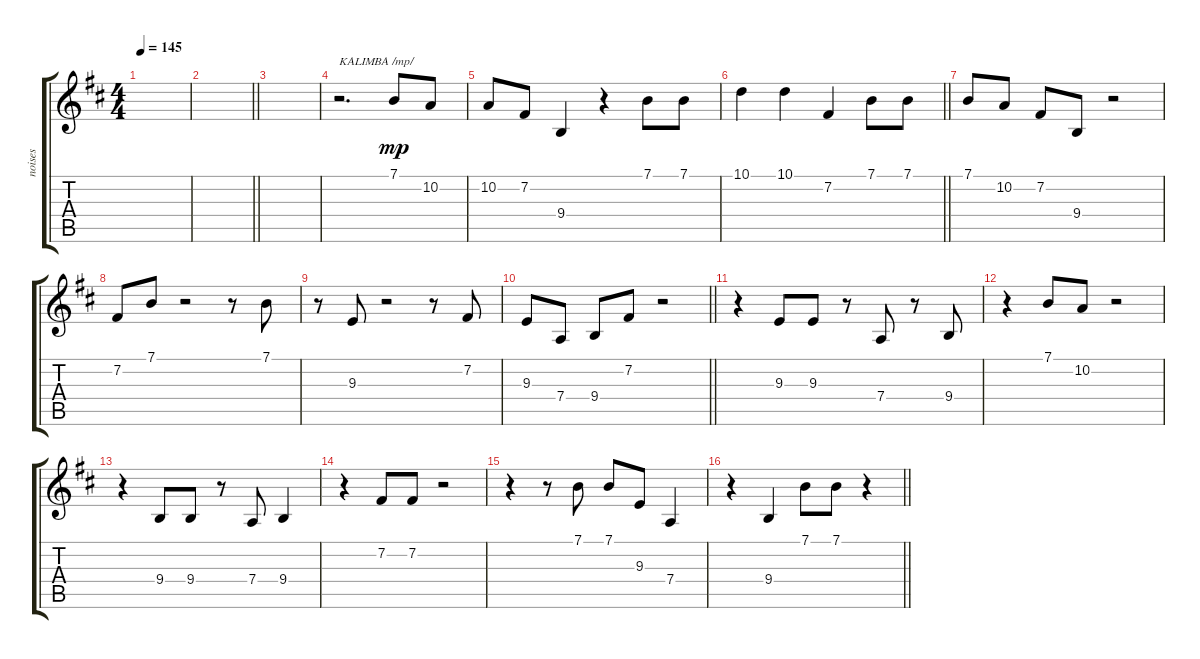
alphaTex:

\track ("noises" "noises") {instrument reversecymbal}
\staff {score tabs}
\tuning (E4 B3 G3 D3 A2 E2) {hide}
\ts (4 4)
\tempo 145
\clef g2
\ks d
|
\barLineRight lightlight
|
|
r.2{d txt "KALIMBA /mp/" instrument kalimba} 7.1.8{dy mp} 10.2.8 |
10.2.8 7.2.8 9.4.4 r.4 7.1.8 7.1.8 |
\barLineRight lightlight
10.1.4 10.1.4 7.2.4 7.1.8 7.1.8 |
7.1.8 10.2.8 7.2.8 9.4.8 r.2 |
7.2.8 7.1.8 r.2 r.8 7.1.8 |
r.8 9.3.8 r.2 r.8 7.2.8 |
\barLineRight lightlight
9.3.8 7.4.8 9.4.8 7.2.8 r.2 |
r.4 9.3.8 9.3.8 r.8 7.4.8 r.8 9.4.8 |
r.4 7.1.8 10.2.8 r.2 |
r.4 9.4.8 9.4.8 r.8 7.4.8 9.4.4 |
r.4 7.2.8 7.2.8 r.2 |
r.4 r.8 7.1.8 7.1.8 9.3.8 7.4.4 |
\barLineRight lightlight
r.4 9.4.4 7.1.8 7.1.8 r.4
